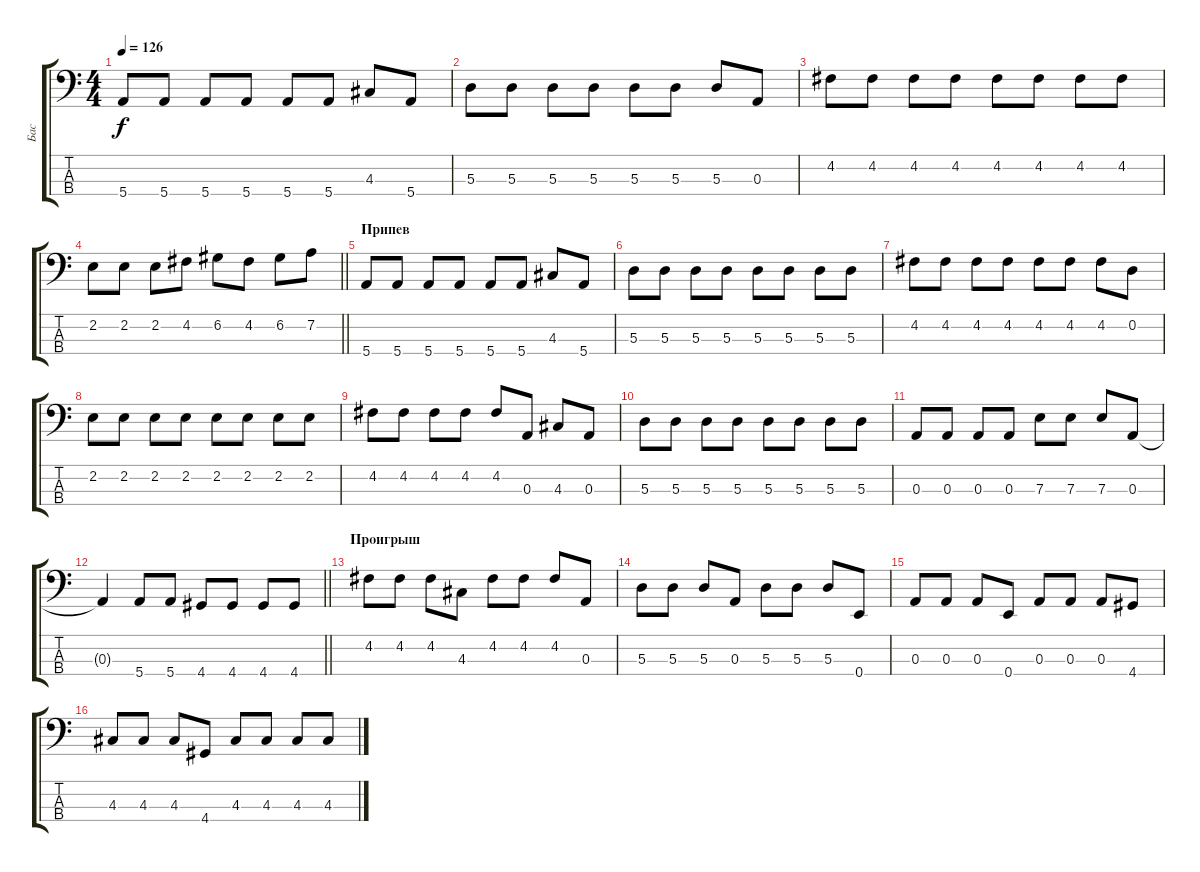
\track ("Бас" "Бас") {instrument electricbassfinger}
\staff {score tabs}
\tuning (G2 D2 A1 E1) {hide}
\ts (4 4)
\tempo 126
\clef f4
\ks c
5.4.8{dy f} 5.4.8 5.4.8 5.4.8 5.4.8 5.4.8 4.3.8 5.4.8 |
5.3.8 5.3.8 5.3.8 5.3.8 5.3.8 5.3.8 5.3.8 0.3.8 |
4.2.8 4.2.8 4.2.8 4.2.8 4.2.8 4.2.8 4.2.8 4.2.8 |
\barLineRight lightlight
2.2.8 2.2.8 2.2.8 4.2.8 6.2.8 4.2.8 6.2.8 7.2.8 |
\section ("" "Припев")
5.4.8 5.4.8 5.4.8 5.4.8 5.4.8 5.4.8 4.3.8 5.4.8 |
5.3.8 5.3.8 5.3.8 5.3.8 5.3.8 5.3.8 5.3.8 5.3.8 |
4.2.8 4.2.8 4.2.8 4.2.8 4.2.8 4.2.8 4.2.8 0.2.8 |
2.2.8 2.2.8 2.2.8 2.2.8 2.2.8 2.2.8 2.2.8 2.2.8 |
4.2.8 4.2.8 4.2.8 4.2.8 4.2.8 0.3.8 4.3.8 0.3.8 |
5.3.8 5.3.8 5.3.8 5.3.8 5.3.8 5.3.8 5.3.8 5.3.8 |
0.3.8 0.3.8 0.3.8 0.3.8 7.3.8 7.3.8 7.3.8 0.3.8 |
\barLineRight lightlight
0.3{t}.4 5.4.8 5.4.8 4.4.8 4.4.8 4.4.8 4.4.8 |
\section ("" "Проигрыш")
4.2.8 4.2.8 4.2.8 4.3.8 4.2.8 4.2.8 4.2.8 0.3.8 |
5.3.8 5.3.8 5.3.8 0.3.8 5.3.8 5.3.8 5.3.8 0.4.8 |
0.3.8 0.3.8 0.3.8 0.4.8 0.3.8 0.3.8 0.3.8 4.4.8 |
4.3.8 4.3.8 4.3.8 4.4.8 4.3.8 4.3.8 4.3.8 4.3.8
